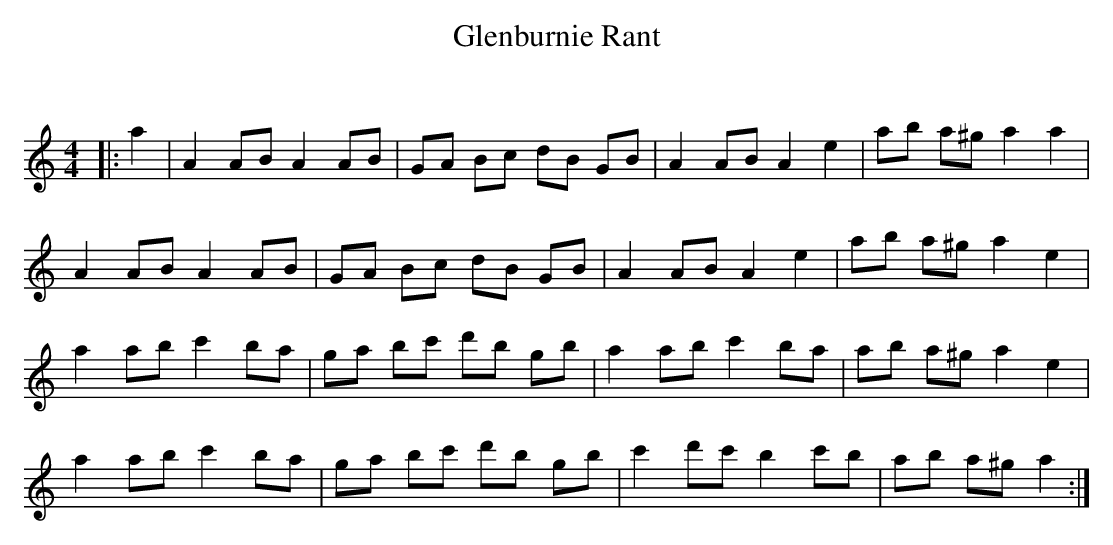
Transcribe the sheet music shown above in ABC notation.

X:1
T: Glenburnie Rant
C:
Q: 232
K:Am
M:4/4
L:1/8
|:a2|A2 AB A2 AB|GA Bc dB GB|A2 AB A2 e2|ab a^g a2 a2|
A2 AB A2 AB|GA Bc dB GB|A2 AB A2 e2|ab a^g a2 e2|
a2 ab c'2 ba|ga bc' d'b gb|a2 ab c'2 ba|ab a^g a2 e2|
a2 ab c'2 ba|ga bc' d'b gb|c'2 d'c' b2 c'b|ab a^g a2:|
